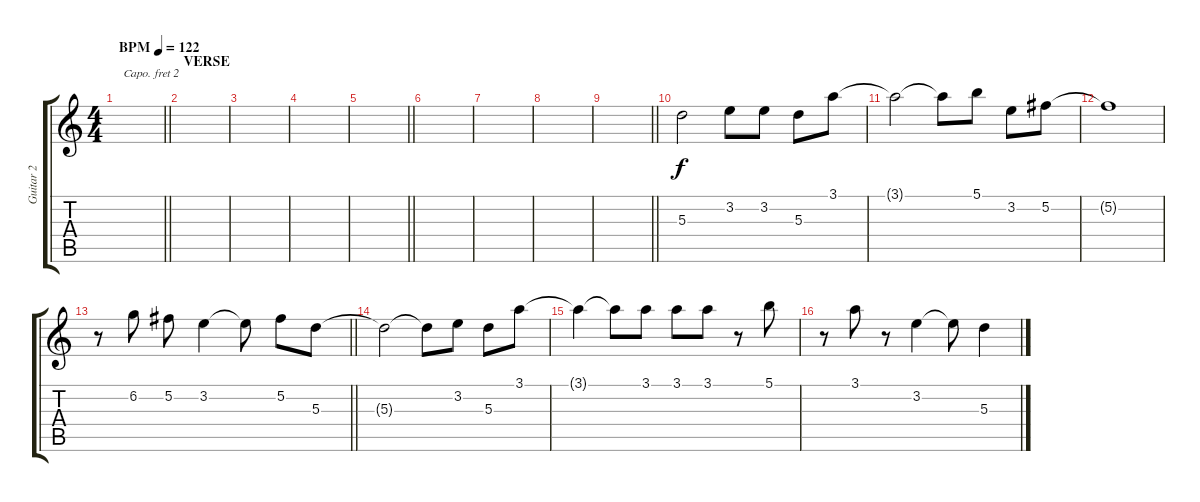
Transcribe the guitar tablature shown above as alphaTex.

\track ("Guitar 2" "Guitar 2") {instrument acousticguitarnylon}
\staff {score tabs}
\capo 2
\tuning (E4 B3 G3 D3 A2 E2) {hide}
\ts (4 4)
\tempo (122 "BPM")
\clef g2
\barLineRight lightlight
\ks c
|
\section ("" "VERSE")
|
|
|
\barLineRight lightlight
|
\section ("" "")
|
|
|
\barLineRight lightlight
|
\section ("" "")
5.3.2 3.2.8 3.2.8 5.3.8 3.1.8 |
3.1{t}.2 3.1{t}.8 5.1.8 3.2.8 5.2.8 |
5.2{t}.1 |
\barLineRight lightlight
r.8 6.2.8 5.2.8 3.2.4 3.2{t}.8 5.2.8 5.3.8 |
\section ("" "")
5.3{t}.2 5.3{t}.8 3.2.8 5.3.8 3.1.8 |
3.1{t}.4 3.1{t}.8 3.1.8 3.1.8 3.1.8 r.8 5.1.8 |
r.8 3.1.8 r.8 3.2.4 3.2{t}.8 5.3.4
